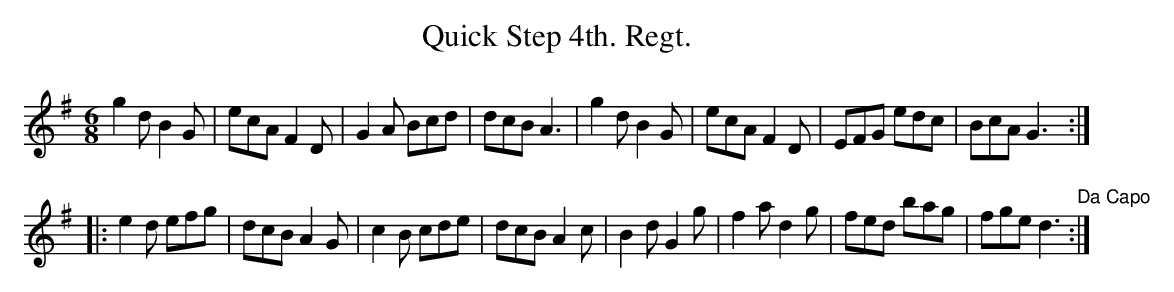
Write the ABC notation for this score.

X:1
T:Quick Step 4th. Regt.
M:6/8
L:1/8
K:G
g2d B2G|ecA F2D|G2A Bcd|dcB A3 |g2d B2G|ecA F2D|EFG edc|BcA G3         :|
|:e2d efg|dcB A2G|c2B cde|dcB A2c|B2d G2g|f2a d2g|fed bag|fge d3"Da Capo":|
